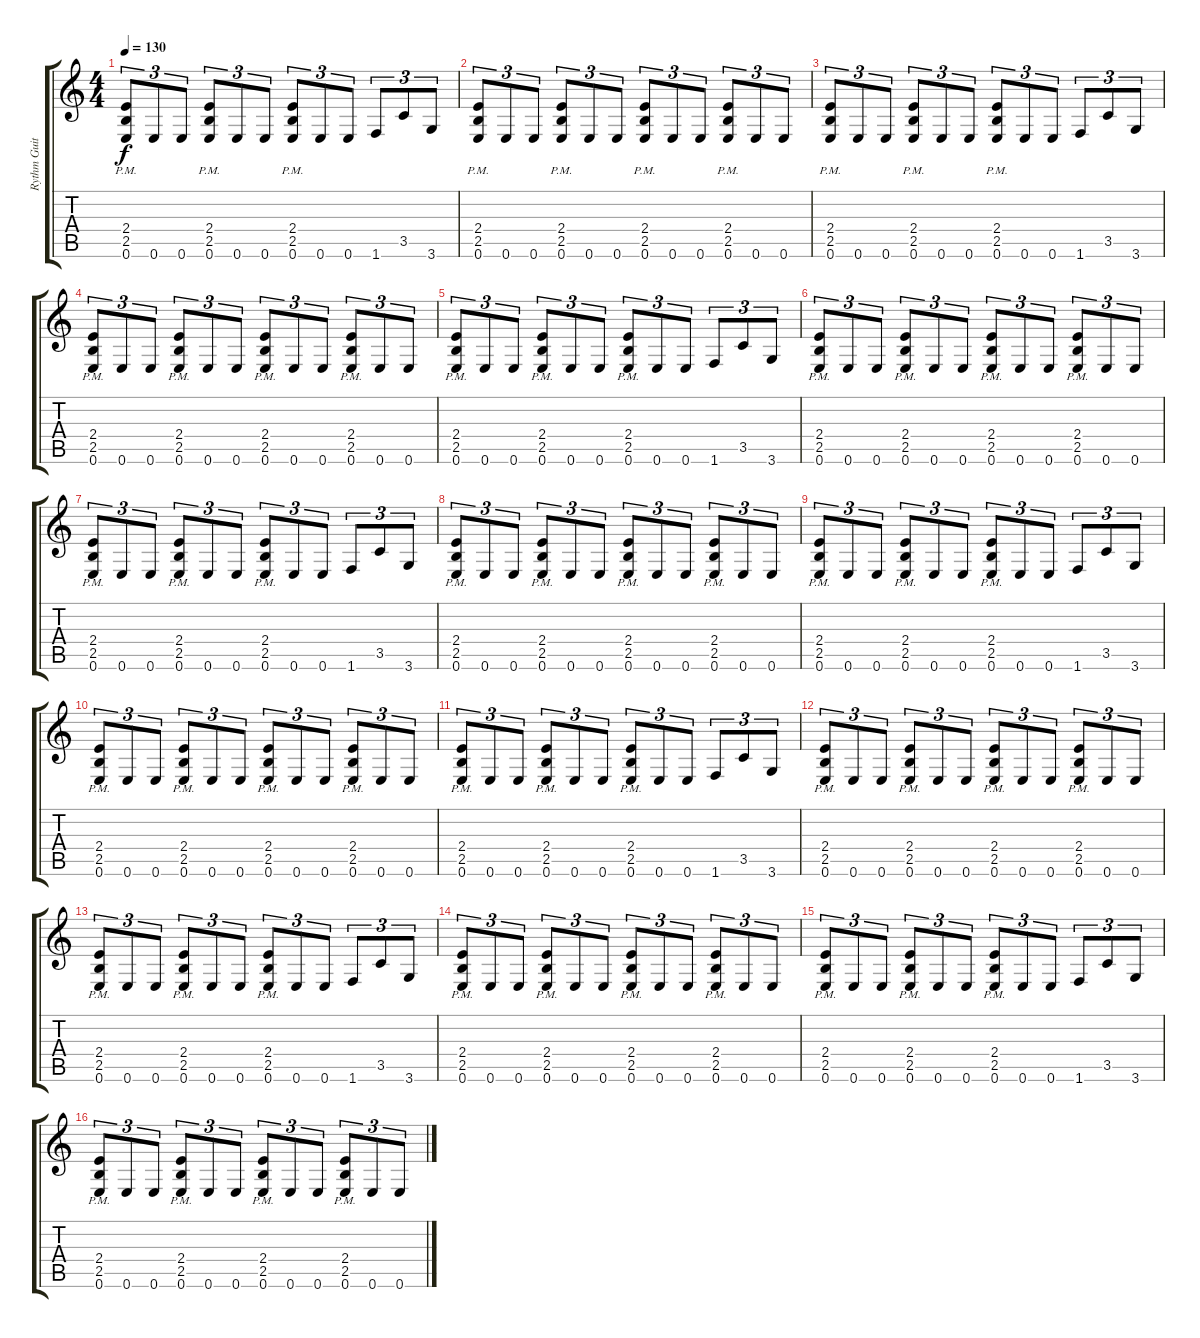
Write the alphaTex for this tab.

\track ("Rythm Guitar" "Rythm Guit") {instrument distortionguitar}
\staff {score tabs}
\tuning (E4 B3 G3 D3 A2 E2) {hide}
\ts (4 4)
\tempo 130
\clef g2
\ks c
(2.4{pm} 2.5{pm} 0.6{pm}).8{tu (3 2) dy f} 0.6.8{tu (3 2)} 0.6.8{tu (3 2)} (2.4{pm} 2.5{pm} 0.6{pm}).8{tu (3 2)} 0.6.8{tu (3 2)} 0.6.8{tu (3 2)} (2.4{pm} 2.5{pm} 0.6{pm}).8{tu (3 2)} 0.6.8{tu (3 2)} 0.6.8{tu (3 2)} 1.6.8{tu (3 2)} 3.5.8{tu (3 2)} 3.6.8{tu (3 2)} |
(2.4{pm} 2.5{pm} 0.6{pm}).8{tu (3 2)} 0.6.8{tu (3 2)} 0.6.8{tu (3 2)} (2.4{pm} 2.5{pm} 0.6{pm}).8{tu (3 2)} 0.6.8{tu (3 2)} 0.6.8{tu (3 2)} (2.4{pm} 2.5{pm} 0.6{pm}).8{tu (3 2)} 0.6.8{tu (3 2)} 0.6.8{tu (3 2)} (2.4{pm} 2.5{pm} 0.6{pm}).8{tu (3 2)} 0.6.8{tu (3 2)} 0.6.8{tu (3 2)} |
(2.4{pm} 2.5{pm} 0.6{pm}).8{tu (3 2)} 0.6.8{tu (3 2)} 0.6.8{tu (3 2)} (2.4{pm} 2.5{pm} 0.6{pm}).8{tu (3 2)} 0.6.8{tu (3 2)} 0.6.8{tu (3 2)} (2.4{pm} 2.5{pm} 0.6{pm}).8{tu (3 2)} 0.6.8{tu (3 2)} 0.6.8{tu (3 2)} 1.6.8{tu (3 2)} 3.5.8{tu (3 2)} 3.6.8{tu (3 2)} |
(2.4{pm} 2.5{pm} 0.6{pm}).8{tu (3 2)} 0.6.8{tu (3 2)} 0.6.8{tu (3 2)} (2.4{pm} 2.5{pm} 0.6{pm}).8{tu (3 2)} 0.6.8{tu (3 2)} 0.6.8{tu (3 2)} (2.4{pm} 2.5{pm} 0.6{pm}).8{tu (3 2)} 0.6.8{tu (3 2)} 0.6.8{tu (3 2)} (2.4{pm} 2.5{pm} 0.6{pm}).8{tu (3 2)} 0.6.8{tu (3 2)} 0.6.8{tu (3 2)} |
(2.4{pm} 2.5{pm} 0.6{pm}).8{tu (3 2)} 0.6.8{tu (3 2)} 0.6.8{tu (3 2)} (2.4{pm} 2.5{pm} 0.6{pm}).8{tu (3 2)} 0.6.8{tu (3 2)} 0.6.8{tu (3 2)} (2.4{pm} 2.5{pm} 0.6{pm}).8{tu (3 2)} 0.6.8{tu (3 2)} 0.6.8{tu (3 2)} 1.6.8{tu (3 2)} 3.5.8{tu (3 2)} 3.6.8{tu (3 2)} |
(2.4{pm} 2.5{pm} 0.6{pm}).8{tu (3 2)} 0.6.8{tu (3 2)} 0.6.8{tu (3 2)} (2.4{pm} 2.5{pm} 0.6{pm}).8{tu (3 2)} 0.6.8{tu (3 2)} 0.6.8{tu (3 2)} (2.4{pm} 2.5{pm} 0.6{pm}).8{tu (3 2)} 0.6.8{tu (3 2)} 0.6.8{tu (3 2)} (2.4{pm} 2.5{pm} 0.6{pm}).8{tu (3 2)} 0.6.8{tu (3 2)} 0.6.8{tu (3 2)} |
(2.4{pm} 2.5{pm} 0.6{pm}).8{tu (3 2)} 0.6.8{tu (3 2)} 0.6.8{tu (3 2)} (2.4{pm} 2.5{pm} 0.6{pm}).8{tu (3 2)} 0.6.8{tu (3 2)} 0.6.8{tu (3 2)} (2.4{pm} 2.5{pm} 0.6{pm}).8{tu (3 2)} 0.6.8{tu (3 2)} 0.6.8{tu (3 2)} 1.6.8{tu (3 2)} 3.5.8{tu (3 2)} 3.6.8{tu (3 2)} |
(2.4{pm} 2.5{pm} 0.6{pm}).8{tu (3 2)} 0.6.8{tu (3 2)} 0.6.8{tu (3 2)} (2.4{pm} 2.5{pm} 0.6{pm}).8{tu (3 2)} 0.6.8{tu (3 2)} 0.6.8{tu (3 2)} (2.4{pm} 2.5{pm} 0.6{pm}).8{tu (3 2)} 0.6.8{tu (3 2)} 0.6.8{tu (3 2)} (2.4{pm} 2.5{pm} 0.6{pm}).8{tu (3 2)} 0.6.8{tu (3 2)} 0.6.8{tu (3 2)} |
(2.4{pm} 2.5{pm} 0.6{pm}).8{tu (3 2)} 0.6.8{tu (3 2)} 0.6.8{tu (3 2)} (2.4{pm} 2.5{pm} 0.6{pm}).8{tu (3 2)} 0.6.8{tu (3 2)} 0.6.8{tu (3 2)} (2.4{pm} 2.5{pm} 0.6{pm}).8{tu (3 2)} 0.6.8{tu (3 2)} 0.6.8{tu (3 2)} 1.6.8{tu (3 2)} 3.5.8{tu (3 2)} 3.6.8{tu (3 2)} |
(2.4{pm} 2.5{pm} 0.6{pm}).8{tu (3 2)} 0.6.8{tu (3 2)} 0.6.8{tu (3 2)} (2.4{pm} 2.5{pm} 0.6{pm}).8{tu (3 2)} 0.6.8{tu (3 2)} 0.6.8{tu (3 2)} (2.4{pm} 2.5{pm} 0.6{pm}).8{tu (3 2)} 0.6.8{tu (3 2)} 0.6.8{tu (3 2)} (2.4{pm} 2.5{pm} 0.6{pm}).8{tu (3 2)} 0.6.8{tu (3 2)} 0.6.8{tu (3 2)} |
(2.4{pm} 2.5{pm} 0.6{pm}).8{tu (3 2)} 0.6.8{tu (3 2)} 0.6.8{tu (3 2)} (2.4{pm} 2.5{pm} 0.6{pm}).8{tu (3 2)} 0.6.8{tu (3 2)} 0.6.8{tu (3 2)} (2.4{pm} 2.5{pm} 0.6{pm}).8{tu (3 2)} 0.6.8{tu (3 2)} 0.6.8{tu (3 2)} 1.6.8{tu (3 2)} 3.5.8{tu (3 2)} 3.6.8{tu (3 2)} |
(2.4{pm} 2.5{pm} 0.6{pm}).8{tu (3 2)} 0.6.8{tu (3 2)} 0.6.8{tu (3 2)} (2.4{pm} 2.5{pm} 0.6{pm}).8{tu (3 2)} 0.6.8{tu (3 2)} 0.6.8{tu (3 2)} (2.4{pm} 2.5{pm} 0.6{pm}).8{tu (3 2)} 0.6.8{tu (3 2)} 0.6.8{tu (3 2)} (2.4{pm} 2.5{pm} 0.6{pm}).8{tu (3 2)} 0.6.8{tu (3 2)} 0.6.8{tu (3 2)} |
(2.4{pm} 2.5{pm} 0.6{pm}).8{tu (3 2)} 0.6.8{tu (3 2)} 0.6.8{tu (3 2)} (2.4{pm} 2.5{pm} 0.6{pm}).8{tu (3 2)} 0.6.8{tu (3 2)} 0.6.8{tu (3 2)} (2.4{pm} 2.5{pm} 0.6{pm}).8{tu (3 2)} 0.6.8{tu (3 2)} 0.6.8{tu (3 2)} 1.6.8{tu (3 2)} 3.5.8{tu (3 2)} 3.6.8{tu (3 2)} |
(2.4{pm} 2.5{pm} 0.6{pm}).8{tu (3 2)} 0.6.8{tu (3 2)} 0.6.8{tu (3 2)} (2.4{pm} 2.5{pm} 0.6{pm}).8{tu (3 2)} 0.6.8{tu (3 2)} 0.6.8{tu (3 2)} (2.4{pm} 2.5{pm} 0.6{pm}).8{tu (3 2)} 0.6.8{tu (3 2)} 0.6.8{tu (3 2)} (2.4{pm} 2.5{pm} 0.6{pm}).8{tu (3 2)} 0.6.8{tu (3 2)} 0.6.8{tu (3 2)} |
(2.4{pm} 2.5{pm} 0.6{pm}).8{tu (3 2)} 0.6.8{tu (3 2)} 0.6.8{tu (3 2)} (2.4{pm} 2.5{pm} 0.6{pm}).8{tu (3 2)} 0.6.8{tu (3 2)} 0.6.8{tu (3 2)} (2.4{pm} 2.5{pm} 0.6{pm}).8{tu (3 2)} 0.6.8{tu (3 2)} 0.6.8{tu (3 2)} 1.6.8{tu (3 2)} 3.5.8{tu (3 2)} 3.6.8{tu (3 2)} |
(2.4{pm} 2.5{pm} 0.6{pm}).8{tu (3 2)} 0.6.8{tu (3 2)} 0.6.8{tu (3 2)} (2.4{pm} 2.5{pm} 0.6{pm}).8{tu (3 2)} 0.6.8{tu (3 2)} 0.6.8{tu (3 2)} (2.4{pm} 2.5{pm} 0.6{pm}).8{tu (3 2)} 0.6.8{tu (3 2)} 0.6.8{tu (3 2)} (2.4{pm} 2.5{pm} 0.6{pm}).8{tu (3 2)} 0.6.8{tu (3 2)} 0.6.8{tu (3 2)}
